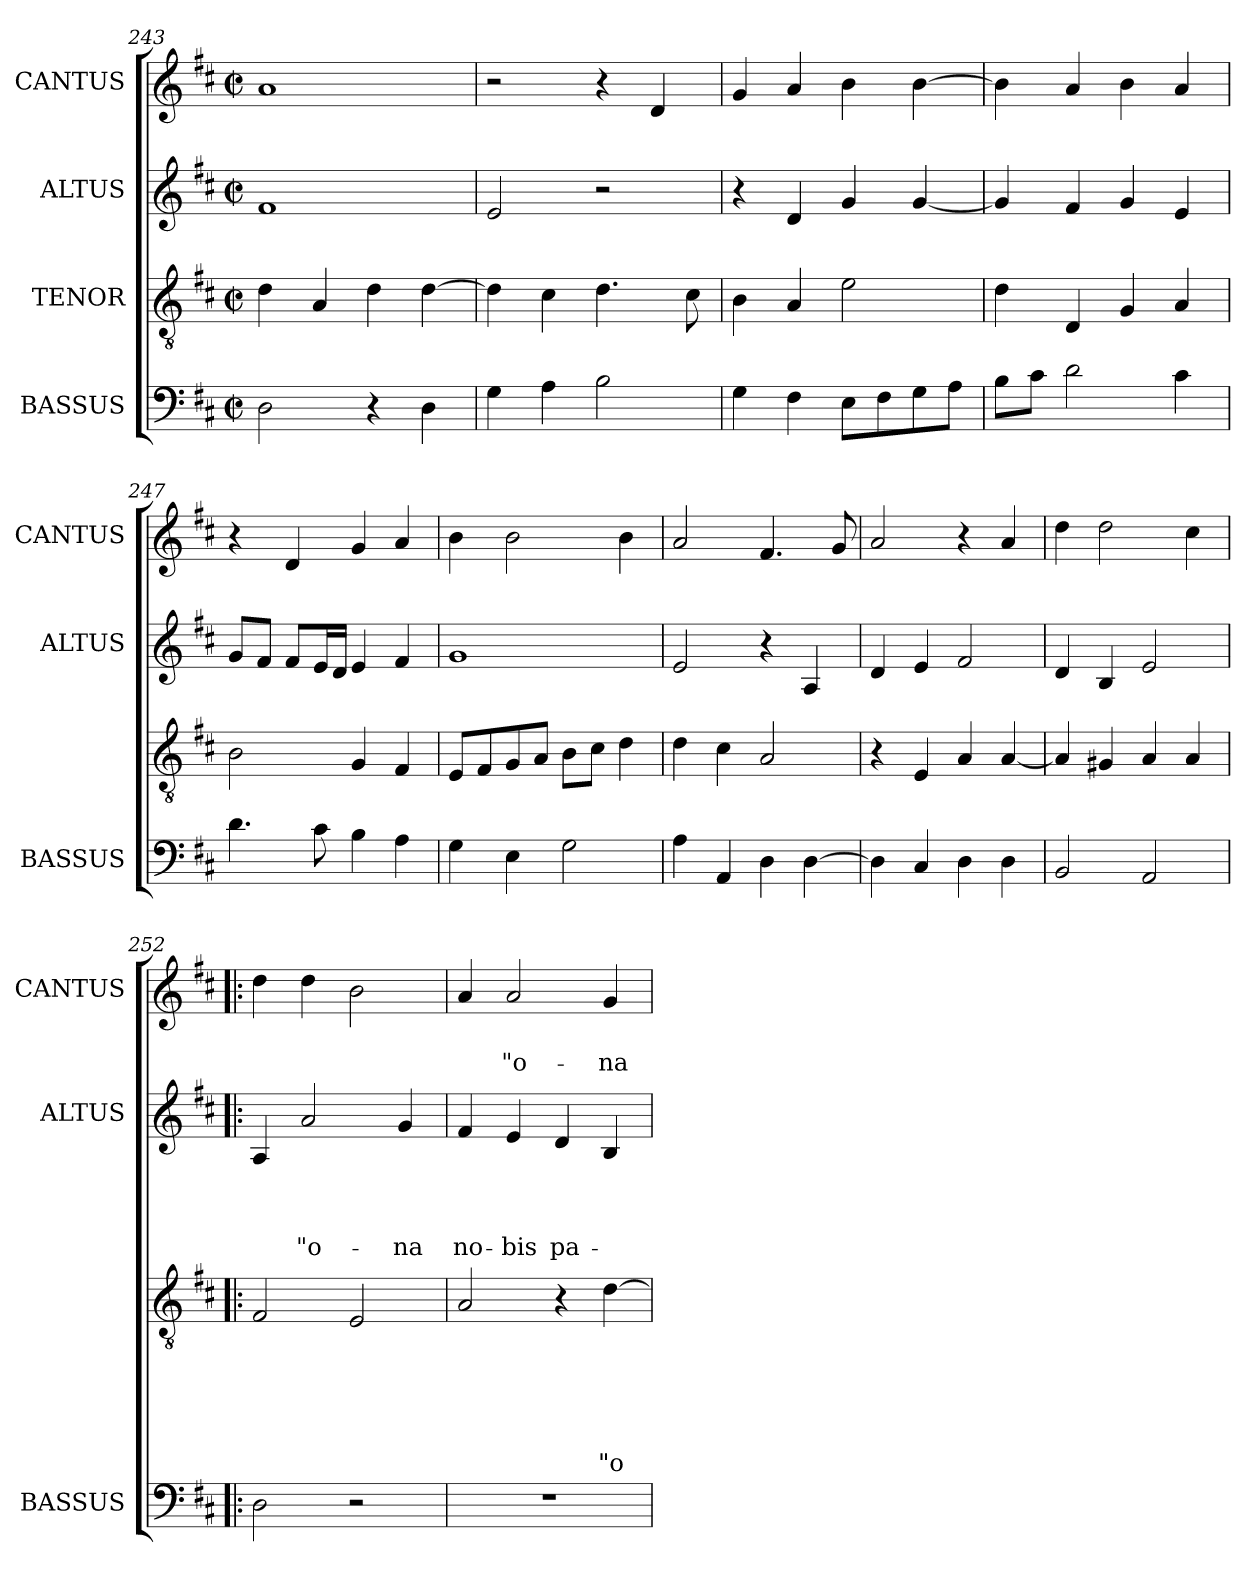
**kern	**kern	**text	**text	**text	**text	**text	**text	**kern	**text	**text	**text	**text	**kern	**text	**text
*part4	*part3	*part3	*part3	*part3	*part3	*part3	*part3	*part2	*part2	*part2	*part2	*part2	*part1	*part1	*part1
*staff4	*staff3	*staff3	*staff3	*staff3	*staff3	*staff3	*staff3	*staff2	*staff2	*staff2	*staff2	*staff2	*staff1	*staff1	*staff1
*I"BASSUS	*I"TENOR	*	*	*	*	*	*	*I"ALTUS	*	*	*	*	*I"CANTUS	*	*
*I'BASSUS	*	*	*	*	*	*	*	*I'ALTUS	*	*	*	*	*I'CANTUS	*	*
!!LO:LB:g=z
*clefF4	*clefGv2	*	*	*	*	*	*	*clefG2	*	*	*	*	*clefG2	*	*
*k[f#c#]	*k[f#c#]	*	*	*	*	*	*	*k[f#c#]	*	*	*	*	*k[f#c#]	*	*
*D:	*D:	*	*	*	*	*	*	*D:	*	*	*	*	*D:	*	*
*M2/2	*M2/2	*	*	*	*	*	*	*M2/2	*	*	*	*	*M2/2	*	*
*met(c|)	*met(c|)	*	*	*	*	*	*	*met(c|)	*	*	*	*	*met(c|)	*	*
=243	=243	=243	=243	=243	=243	=243	=243	=243	=243	=243	=243	=243	=243	=243	=243
2D\	4d\	.	.	.	.	.	.	1f#	.	.	.	.	1a	.	.
.	4A/	.	.	.	.	.	.	.	.	.	.	.	.	.	.
4r	4d\	.	.	.	.	.	.	.	.	.	.	.	.	.	.
4D\	[>4d\	.	.	.	.	.	.	.	.	.	.	.	.	.	.
=244	=244	=244	=244	=244	=244	=244	=244	=244	=244	=244	=244	=244	=244	=244	=244
4G\	4d\]	.	.	.	.	.	.	2e/	.	.	.	.	2r	.	.
4A\	4c#\	.	.	.	.	.	.	.	.	.	.	.	.	.	.
2B\	4.d\	.	.	.	.	.	.	2r	.	.	.	.	4r	.	.
.	.	.	.	.	.	.	.	.	.	.	.	.	4d/	.	.
.	8c#\	.	.	.	.	.	.	.	.	.	.	.	.	.	.
=245	=245	=245	=245	=245	=245	=245	=245	=245	=245	=245	=245	=245	=245	=245	=245
4G\	4B\	.	.	.	.	.	.	4r	.	.	.	.	4g/	.	.
4F#\	4A/	.	.	.	.	.	.	4d/	.	.	.	.	4a/	.	.
8E\L	2e\	.	.	.	.	.	.	4g/	.	.	.	.	4b\	.	.
8F#\	.	.	.	.	.	.	.	.	.	.	.	.	.	.	.
8G\	.	.	.	.	.	.	.	[<4g/	.	.	.	.	[>4b\	.	.
8A\J	.	.	.	.	.	.	.	.	.	.	.	.	.	.	.
=246	=246	=246	=246	=246	=246	=246	=246	=246	=246	=246	=246	=246	=246	=246	=246
8B\L	4d\	.	.	.	.	.	.	4g/]	.	.	.	.	4b\]	.	.
8c#\J	.	.	.	.	.	.	.	.	.	.	.	.	.	.	.
2d\	4D/	.	.	.	.	.	.	4f#/	.	.	.	.	4a/	.	.
.	4G/	.	.	.	.	.	.	4g/	.	.	.	.	4b\	.	.
4c#\	4A/	.	.	.	.	.	.	4e/	.	.	.	.	4a/	.	.
=247	=247	=247	=247	=247	=247	=247	=247	=247	=247	=247	=247	=247	=247	=247	=247
4.d\	2B\	.	.	.	.	.	.	8g/L	.	.	.	.	4r	.	.
.	.	.	.	.	.	.	.	8f#/J	.	.	.	.	.	.	.
.	.	.	.	.	.	.	.	8f#/L	.	.	.	.	4d/	.	.
8c#\	.	.	.	.	.	.	.	16e/L	.	.	.	.	.	.	.
.	.	.	.	.	.	.	.	16d/JJ	.	.	.	.	.	.	.
4B\	4G/	.	.	.	.	.	.	4e/	.	.	.	.	4g/	.	.
4A\	4F#/	.	.	.	.	.	.	4f#/	.	.	.	.	4a/	.	.
=248	=248	=248	=248	=248	=248	=248	=248	=248	=248	=248	=248	=248	=248	=248	=248
4G\	8E/L	.	.	.	.	.	.	1g	.	.	.	.	4b\	.	.
.	8F#/	.	.	.	.	.	.	.	.	.	.	.	.	.	.
4E\	8G/	.	.	.	.	.	.	.	.	.	.	.	2b\	.	.
.	8A/J	.	.	.	.	.	.	.	.	.	.	.	.	.	.
2G\	8B\L	.	.	.	.	.	.	.	.	.	.	.	.	.	.
.	8c#\J	.	.	.	.	.	.	.	.	.	.	.	.	.	.
.	4d\	.	.	.	.	.	.	.	.	.	.	.	4b\	.	.
!!LO:LB:g=z
=249	=249	=249	=249	=249	=249	=249	=249	=249	=249	=249	=249	=249	=249	=249	=249
4A\	4d\	.	.	.	.	.	.	2e/	.	.	.	.	2a/	.	.
4AA/	4c#\	.	.	.	.	.	.	.	.	.	.	.	.	.	.
4D\	2A/	.	.	.	.	.	.	4r	.	.	.	.	4.f#/	.	.
[>4D\	.	.	.	.	.	.	.	4A/	.	.	.	.	.	.	.
.	.	.	.	.	.	.	.	.	.	.	.	.	8g/	.	.
=250	=250	=250	=250	=250	=250	=250	=250	=250	=250	=250	=250	=250	=250	=250	=250
4D\]	4r	.	.	.	.	.	.	4d/	.	.	.	.	2a/	.	.
4C#/	4E/	.	.	.	.	.	.	4e/	.	.	.	.	.	.	.
4D\	4A/	.	.	.	.	.	.	2f#/	.	.	.	.	4r	.	.
4D\	[<4A/	.	.	.	.	.	.	.	.	.	.	.	4a/	.	.
=251	=251	=251	=251	=251	=251	=251	=251	=251	=251	=251	=251	=251	=251	=251	=251
2BB/	4A/]	.	.	.	.	.	.	4d/	.	.	.	.	4dd\	.	.
.	4G#X/	.	.	.	.	.	.	4B/	.	.	.	.	2dd\	.	.
2AA/	4A/	.	.	.	.	.	.	2e/	.	.	.	.	.	.	.
.	4A/	.	.	.	.	.	.	.	.	.	.	.	4cc#\	.	.
=252!|:	=252!|:	=252!|:	=252!|:	=252!|:	=252!|:	=252!|:	=252!|:	=252!|:	=252!|:	=252!|:	=252!|:	=252!|:	=252!|:	=252!|:	=252!|:
2D\	2F#/	.	.	.	.	.	.	4A/	.	.	.	.	4dd\	.	.
!	!	!	!	!	!	!	!	!	!	!	!	!LO:LY:b	!	!	!
.	.	.	.	.	.	.	.	2a/	.	.	.	"o-	4dd\	.	.
2r	2E/	.	.	.	.	.	.	.	.	.	.	.	2b\	.	.
!	!	!	!	!	!	!	!	!	!	!	!	!LO:LY:b	!	!	!
.	.	.	.	.	.	.	.	4g/	.	.	.	-na	.	.	.
=253	=253	=253	=253	=253	=253	=253	=253	=253	=253	=253	=253	=253	=253	=253	=253
!	!	!	!	!	!	!	!	!	!	!	!	!LO:LY:b	!	!	!
1r	2A/	.	.	.	.	.	.	4f#/	.	.	.	no-	4a/	.	.
!	!	!	!	!	!	!	!	!	!	!	!	!LO:LY:b	!	!	!LO:LY:b
.	.	.	.	.	.	.	.	4e/	.	.	.	-bis	2a/	.	"o-
!	!	!	!	!	!	!	!	!	!	!	!	!LO:LY:b	!	!	!
.	4r	.	.	.	.	.	.	4d/	.	.	.	pa-	.	.	.
!	!	!	!	!	!	!	!LO:LY:b	!	!	!	!	!	!	!	!LO:LY:b
.	[>4d\	.	.	.	.	.	"o-	4B/	.	.	.	.	4g/	.	-na
=	=	=	=	=	=	=	=	=	=	=	=	=	=	=	=
*-	*-	*-	*-	*-	*-	*-	*-	*-	*-	*-	*-	*-	*-	*-	*-
